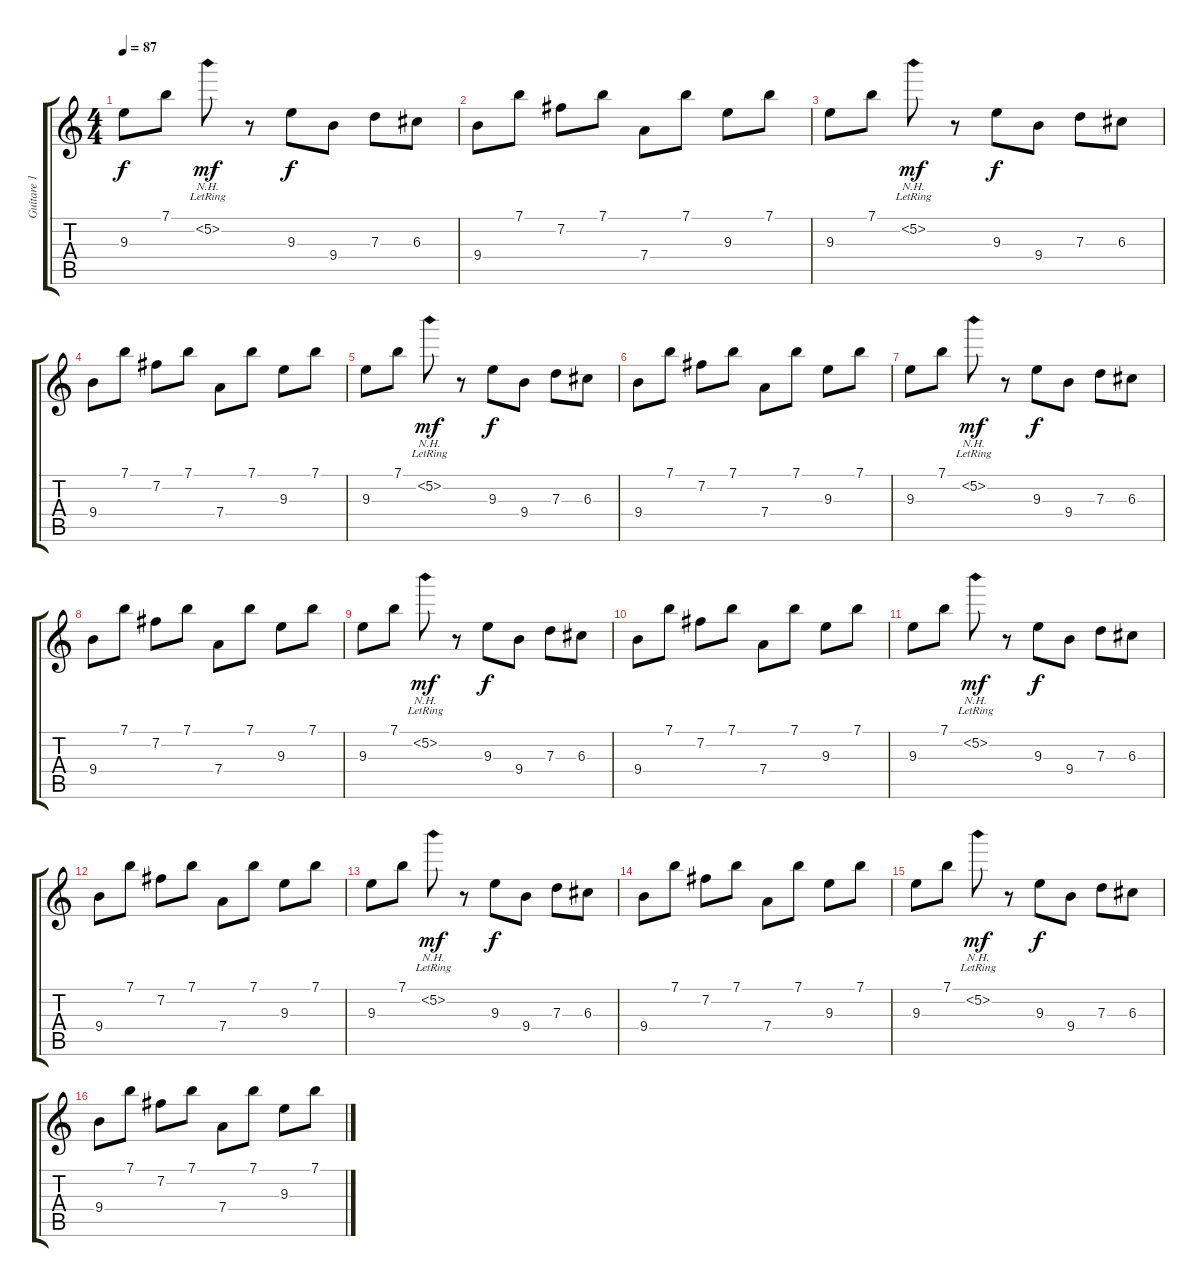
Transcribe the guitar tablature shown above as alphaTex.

\track ("Guitare 1 (mélodie)" "Guitare 1 ") {instrument acousticguitarnylon}
\staff {score tabs}
\tuning (E4 B3 G3 D3 A2 E2) {hide}
\ts (4 4)
\tempo 87
\clef g2
\ks c
9.3.8{dy f} 7.1.8 5.2{nh lr}.8{dy mf} r.8 9.3.8{dy f} 9.4.8 7.3.8 6.3.8 |
9.4.8 7.1.8 7.2.8 7.1.8 7.4.8 7.1.8 9.3.8 7.1.8 |
9.3.8 7.1.8 5.2{nh lr}.8{dy mf} r.8 9.3.8{dy f} 9.4.8 7.3.8 6.3.8 |
9.4.8 7.1.8 7.2.8 7.1.8 7.4.8 7.1.8 9.3.8 7.1.8 |
9.3.8 7.1.8 5.2{nh lr}.8{dy mf} r.8 9.3.8{dy f} 9.4.8 7.3.8 6.3.8 |
9.4.8 7.1.8 7.2.8 7.1.8 7.4.8 7.1.8 9.3.8 7.1.8 |
9.3.8 7.1.8 5.2{nh lr}.8{dy mf} r.8 9.3.8{dy f} 9.4.8 7.3.8 6.3.8 |
9.4.8 7.1.8 7.2.8 7.1.8 7.4.8 7.1.8 9.3.8 7.1.8 |
9.3.8 7.1.8 5.2{nh lr}.8{dy mf} r.8 9.3.8{dy f} 9.4.8 7.3.8 6.3.8 |
9.4.8 7.1.8 7.2.8 7.1.8 7.4.8 7.1.8 9.3.8 7.1.8 |
9.3.8 7.1.8 5.2{nh lr}.8{dy mf} r.8 9.3.8{dy f} 9.4.8 7.3.8 6.3.8 |
9.4.8 7.1.8 7.2.8 7.1.8 7.4.8 7.1.8 9.3.8 7.1.8 |
9.3.8 7.1.8 5.2{nh lr}.8{dy mf} r.8 9.3.8{dy f} 9.4.8 7.3.8 6.3.8 |
9.4.8 7.1.8 7.2.8 7.1.8 7.4.8 7.1.8 9.3.8 7.1.8 |
9.3.8 7.1.8 5.2{nh lr}.8{dy mf} r.8 9.3.8{dy f} 9.4.8 7.3.8 6.3.8 |
9.4.8 7.1.8 7.2.8 7.1.8 7.4.8 7.1.8 9.3.8 7.1.8
